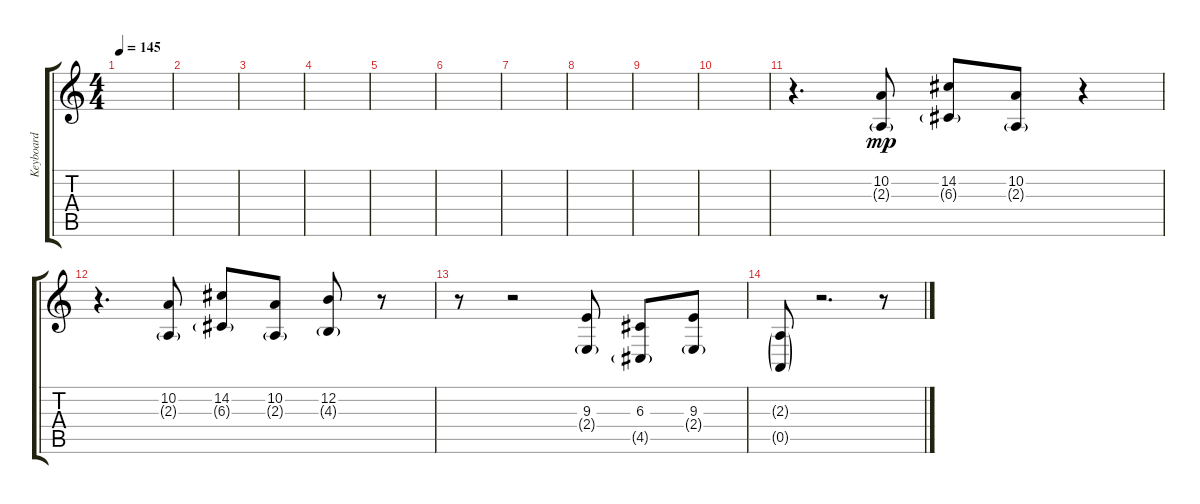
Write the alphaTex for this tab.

\track ("Keyboard" "Keyboard") {instrument lead1square}
\staff {score tabs}
\tuning (E4 B3 G3 D3 A2 E2) {hide}
\ts (4 4)
\tempo 145
\clef g2
\ks c
|
|
|
|
|
|
|
|
|
|
r.4{d volume 12 instrument stringensemble1} (10.2 2.3{g}).8{dy mp} (14.2 6.3{g}).8 (10.2 2.3{g}).8 r.4 |
r.4{d} (10.2 2.3{g}).8 (14.2 6.3{g}).8 (10.2 2.3{g}).8 (12.2 4.3{g}).8 r.8 |
r.8 r.2 (9.3 2.4{g}).8 (6.3 4.5{g}).8 (9.3 2.4{g}).8 |
(2.3{g} 0.5{g}).8 r.2{d} r.8
